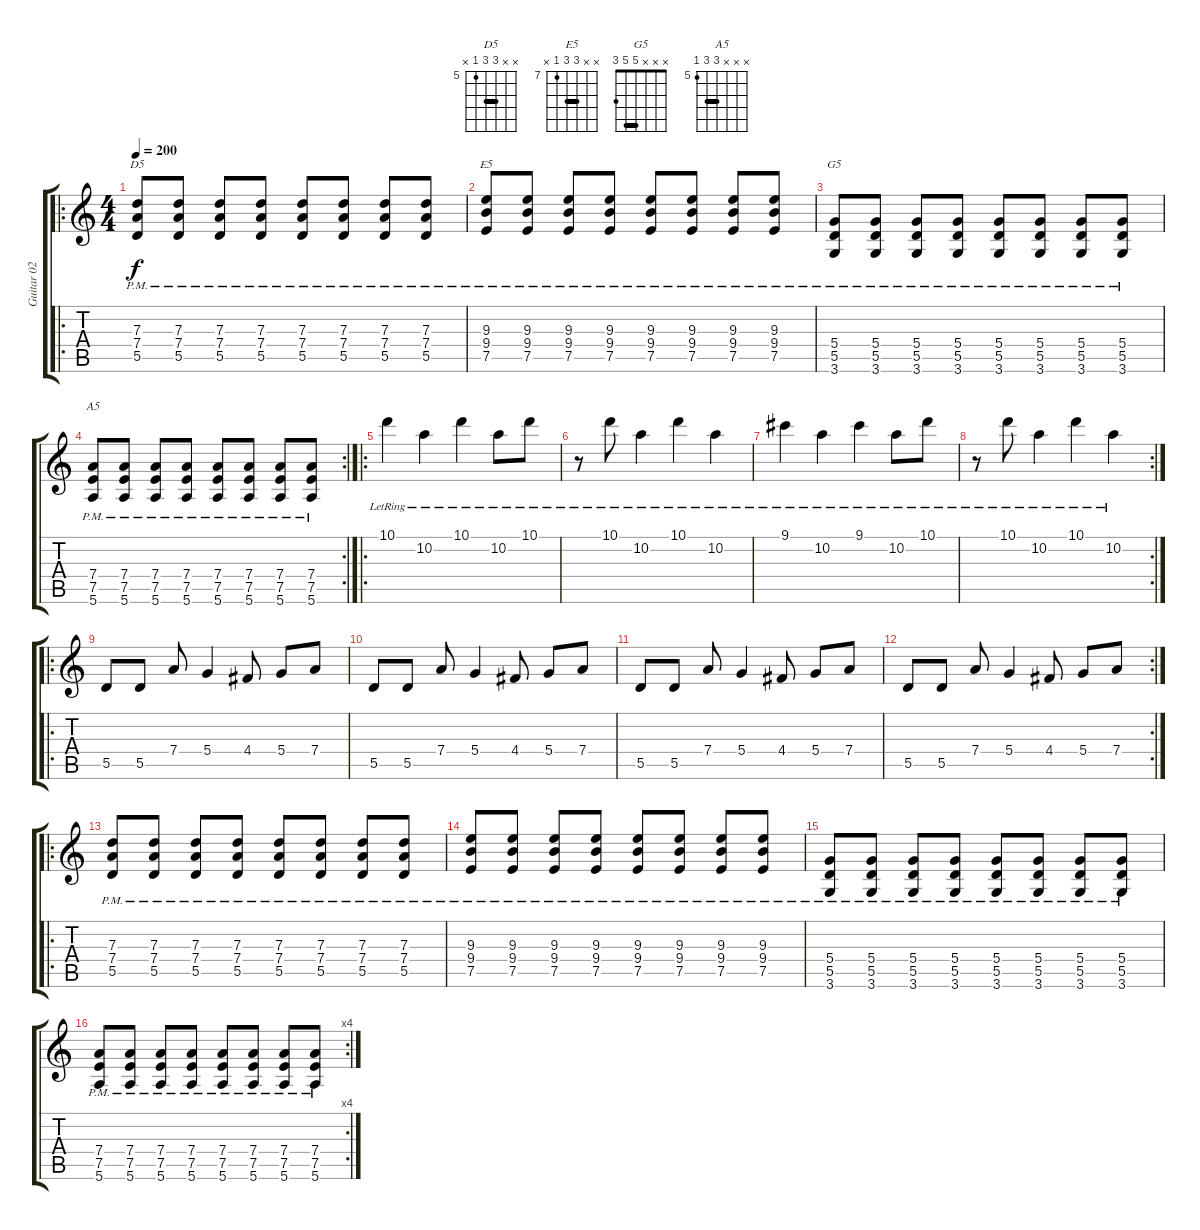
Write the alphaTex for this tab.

\track ("Guitar 02 (Laci Braun)" "Guitar 02 ") {instrument overdrivenguitar}
\staff {score tabs}
\tuning (E4 B3 G3 D3 A2 E2) {hide}
\chord ("D5" x x 7 7 5 x) {firstfret 5 barre 7}
\chord ("E5" x x 9 9 7 x) {firstfret 7 barre 9}
\chord ("G5" x x x 5 5 3) {barre 5}
\chord ("A5" x x x 7 7 5) {firstfret 5 barre 7}
\ro
\ts (4 4)
\tempo 200
\clef g2
\ks c
(7.3{pm} 7.4{pm} 5.5{pm}).8{ch "D5" dy f} (7.3{pm} 7.4{pm} 5.5{pm}).8 (7.3{pm} 7.4{pm} 5.5{pm}).8 (7.3{pm} 7.4{pm} 5.5{pm}).8 (7.3{pm} 7.4{pm} 5.5{pm}).8 (7.3{pm} 7.4{pm} 5.5{pm}).8 (7.3{pm} 7.4{pm} 5.5{pm}).8 (7.3{pm} 7.4{pm} 5.5{pm}).8 |
(9.3{pm} 9.4{pm} 7.5{pm}).8{ch "E5"} (9.3{pm} 9.4{pm} 7.5{pm}).8 (9.3{pm} 9.4{pm} 7.5{pm}).8 (9.3{pm} 9.4{pm} 7.5{pm}).8 (9.3{pm} 9.4{pm} 7.5{pm}).8 (9.3{pm} 9.4{pm} 7.5{pm}).8 (9.3{pm} 9.4{pm} 7.5{pm}).8 (9.3{pm} 9.4{pm} 7.5{pm}).8 |
(5.4{pm} 5.5{pm} 3.6{pm}).8{ch "G5"} (5.4{pm} 5.5{pm} 3.6{pm}).8 (5.4{pm} 5.5{pm} 3.6{pm}).8 (5.4{pm} 5.5{pm} 3.6{pm}).8 (5.4{pm} 5.5{pm} 3.6{pm}).8 (5.4{pm} 5.5{pm} 3.6{pm}).8 (5.4{pm} 5.5{pm} 3.6{pm}).8 (5.4{pm} 5.5{pm} 3.6{pm}).8 |
\rc 2
(7.4{pm} 7.5{pm} 5.6{pm}).8{ch "A5"} (7.4{pm} 7.5{pm} 5.6{pm}).8 (7.4{pm} 7.5{pm} 5.6{pm}).8 (7.4{pm} 7.5{pm} 5.6{pm}).8 (7.4{pm} 7.5{pm} 5.6{pm}).8 (7.4{pm} 7.5{pm} 5.6{pm}).8 (7.4{pm} 7.5{pm} 5.6{pm}).8 (7.4{pm} 7.5{pm} 5.6{pm}).8 |
\ro
10.1{lr}.4 10.2{lr}.4 10.1{lr}.4 10.2{lr}.8 10.1{lr}.8 |
r.8 10.1{lr}.8 10.2{lr}.4 10.1{lr}.4 10.2{lr}.4 |
9.1{lr}.4 10.2{lr}.4 9.1{lr}.4 10.2{lr}.8 10.1{lr}.8 |
\rc 2
r.8 10.1{lr}.8 10.2{lr}.4 10.1{lr}.4 10.2{lr}.4 |
\ro
5.5.8 5.5.8 7.4.8 5.4.4 4.4.8 5.4.8 7.4.8 |
5.5.8 5.5.8 7.4.8 5.4.4 4.4.8 5.4.8 7.4.8 |
5.5.8 5.5.8 7.4.8 5.4.4 4.4.8 5.4.8 7.4.8 |
\rc 2
5.5.8 5.5.8 7.4.8 5.4.4 4.4.8 5.4.8 7.4.8 |
\ro
(7.3{pm} 7.4{pm} 5.5{pm}).8 (7.3{pm} 7.4{pm} 5.5{pm}).8 (7.3{pm} 7.4{pm} 5.5{pm}).8 (7.3{pm} 7.4{pm} 5.5{pm}).8 (7.3{pm} 7.4{pm} 5.5{pm}).8 (7.3{pm} 7.4{pm} 5.5{pm}).8 (7.3{pm} 7.4{pm} 5.5{pm}).8 (7.3{pm} 7.4{pm} 5.5{pm}).8 |
(9.3{pm} 9.4{pm} 7.5{pm}).8 (9.3{pm} 9.4{pm} 7.5{pm}).8 (9.3{pm} 9.4{pm} 7.5{pm}).8 (9.3{pm} 9.4{pm} 7.5{pm}).8 (9.3{pm} 9.4{pm} 7.5{pm}).8 (9.3{pm} 9.4{pm} 7.5{pm}).8 (9.3{pm} 9.4{pm} 7.5{pm}).8 (9.3{pm} 9.4{pm} 7.5{pm}).8 |
(5.4{pm} 5.5{pm} 3.6{pm}).8 (5.4{pm} 5.5{pm} 3.6{pm}).8 (5.4{pm} 5.5{pm} 3.6{pm}).8 (5.4{pm} 5.5{pm} 3.6{pm}).8 (5.4{pm} 5.5{pm} 3.6{pm}).8 (5.4{pm} 5.5{pm} 3.6{pm}).8 (5.4{pm} 5.5{pm} 3.6{pm}).8 (5.4{pm} 5.5{pm} 3.6{pm}).8 |
\rc 4
(7.4{pm} 7.5{pm} 5.6{pm}).8 (7.4{pm} 7.5{pm} 5.6{pm}).8 (7.4{pm} 7.5{pm} 5.6{pm}).8 (7.4{pm} 7.5{pm} 5.6{pm}).8 (7.4{pm} 7.5{pm} 5.6{pm}).8 (7.4{pm} 7.5{pm} 5.6{pm}).8 (7.4{pm} 7.5{pm} 5.6{pm}).8 (7.4{pm} 7.5{pm} 5.6{pm}).8
